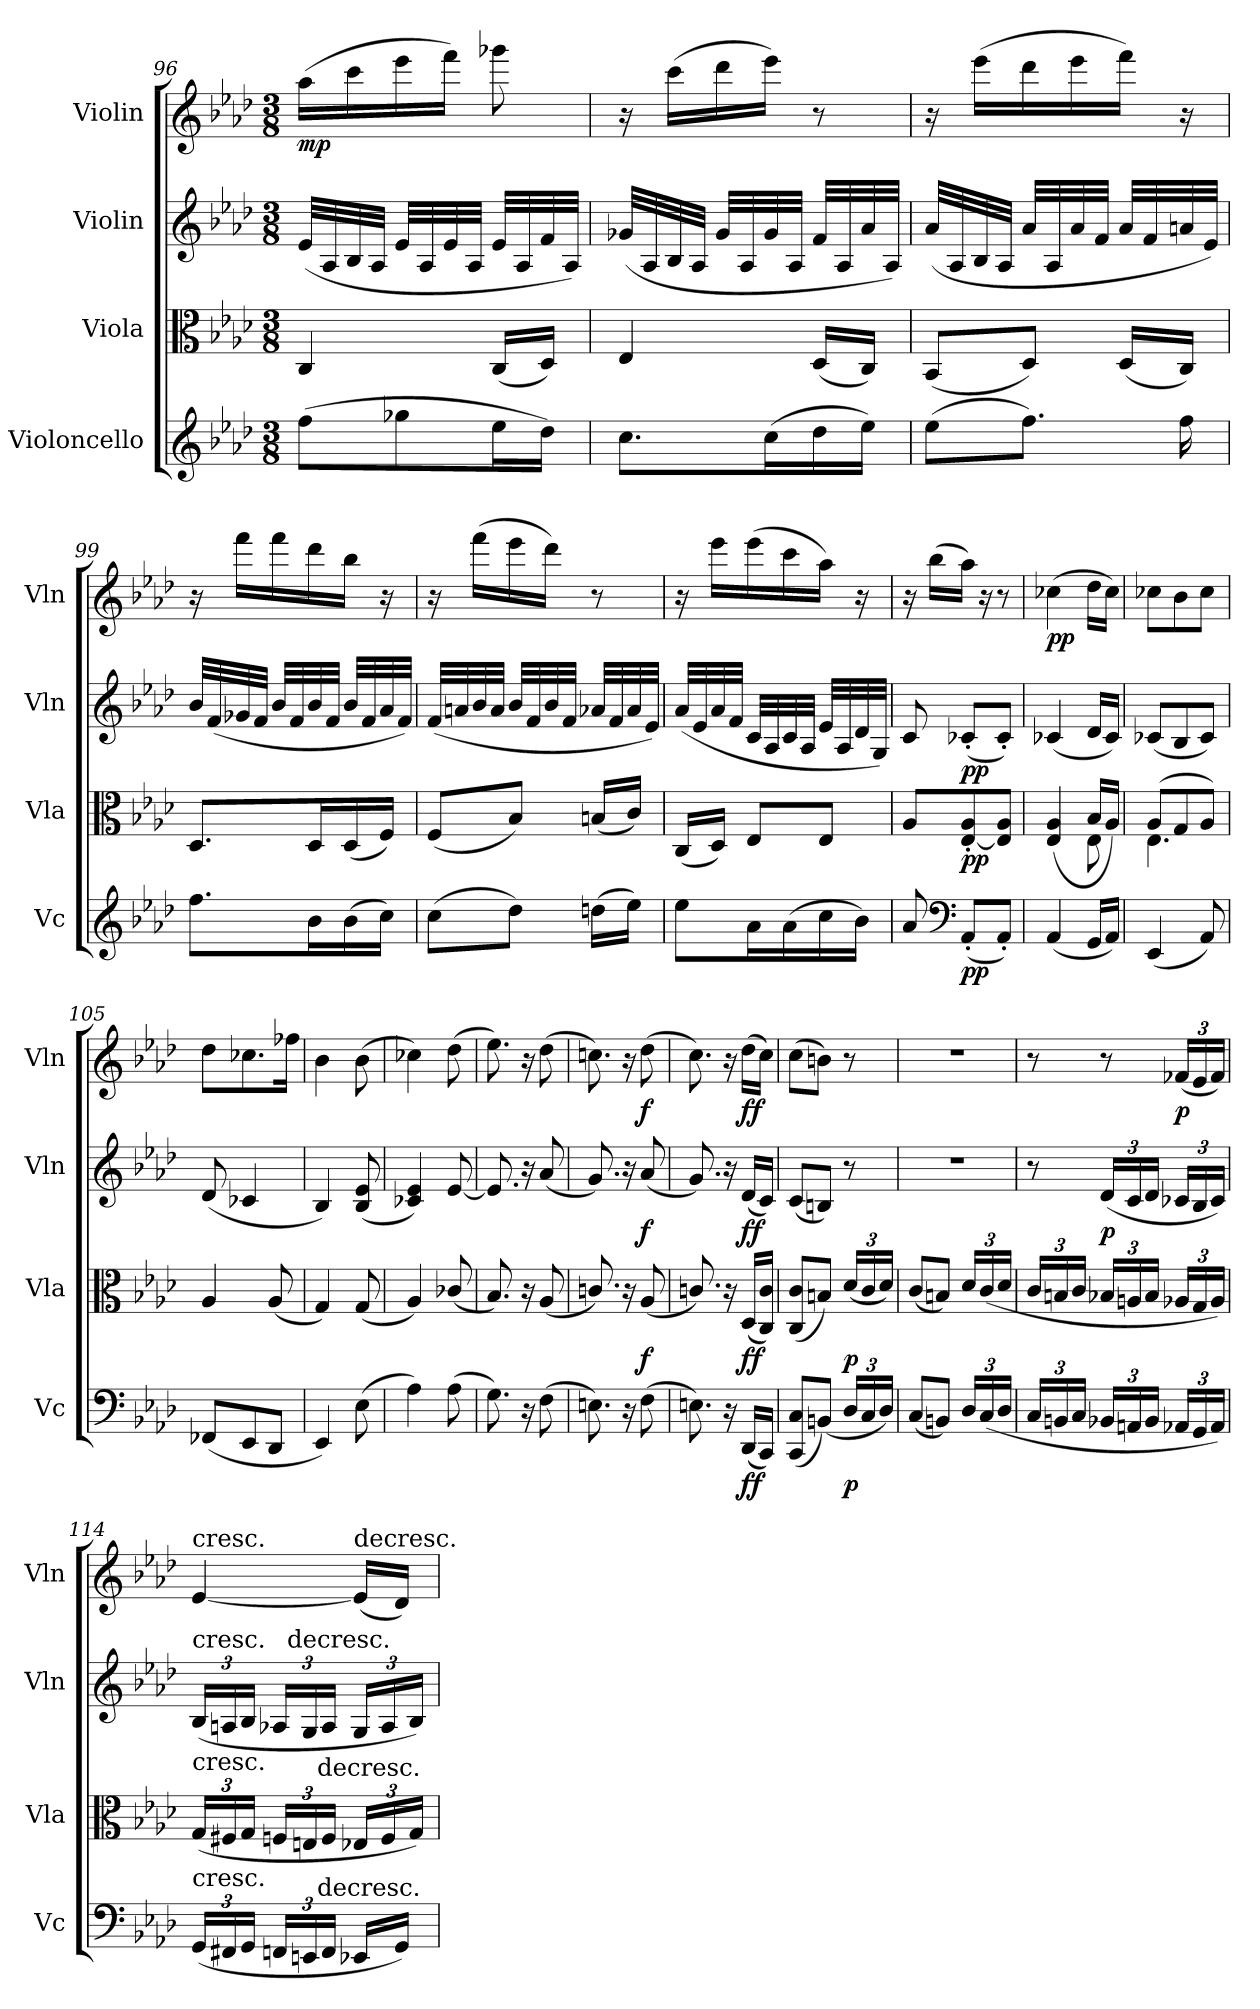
**kern	**dynam	**kern	**dynam	**kern	**dynam	**kern	**dynam
*part4	*part4	*part3	*part3	*part2	*part2	*part1	*part1
*staff4	*staff4	*staff3	*staff3	*staff2	*staff2	*staff1	*staff1
*I"Violoncello	*	*I"Viola	*	*I"Violin	*	*I"Violin	*
*I'Vc	*	*I'Vla	*	*I'Vln	*	*I'Vln	*
*clefG2	*	*clefC3	*	*clefG2	*	*clefG2	*
*k[b-e-a-d-]	*	*k[b-e-a-d-]	*	*k[b-e-a-d-]	*	*k[b-e-a-d-]	*
*M3/8	*	*M3/8	*	*M3/8	*	*M3/8	*
=96	=96	=96	=96	=96	=96	=96	=96
(8ff\L	.	4C/	.	(32e-/LLL	.	(16aa-\LL	mp
.	.	.	.	32A-/	.	.	.
.	.	.	.	32B-/	.	16ccc\	.
.	.	.	.	32A-/JJJ	.	.	.
8gg-X\	.	.	.	32e-/LLL	.	16eee-\	.
.	.	.	.	32A-/	.	.	.
.	.	.	.	32e-/	.	16fff\JJ)	.
.	.	.	.	32A-/JJJ	.	.	.
16ee-\L	.	(16C/LL	.	32e-/LLL	.	8ggg-X\	.
.	.	.	.	32A-/	.	.	.
16dd-\JJ)	.	16D-/JJ)	.	32f/	.	.	.
.	.	.	.	32A-/JJJ)	.	.	.
=97	=97	=97	=97	=97	=97	=97	=97
8.cc\L	.	4E-/	.	(32g-X/LLL	.	16r	.
.	.	.	.	32A-/	.	.	.
.	.	.	.	32B-/	.	(16ccc\LL	.
.	.	.	.	32A-/JJJ	.	.	.
.	.	.	.	32g-/LLL	.	16ddd-\	.
.	.	.	.	32A-/	.	.	.
(16cc\L	.	.	.	32g-/	.	16eee-\JJ)	.
.	.	.	.	32A-/JJJ	.	.	.
16dd-\	.	(16D-/LL	.	32f/LLL	.	8r	.
.	.	.	.	32A-/	.	.	.
16ee-\JJ)	.	16C/JJ)	.	32a-/	.	.	.
.	.	.	.	32A-/JJJ)	.	.	.
=98	=98	=98	=98	=98	=98	=98	=98
(8ee-\L	.	(8BB-/L	.	(32a-/LLL	.	16r	.
.	.	.	.	32A-/	.	.	.
.	.	.	.	32B-/	.	(16eee-\LL	.
.	.	.	.	32A-/JJJ	.	.	.
8.ff\J)	.	8D-/J)	.	32a-/LLL	.	16ddd-\	.
.	.	.	.	32A-/	.	.	.
.	.	.	.	32a-/	.	16eee-\	.
.	.	.	.	32f/JJJ	.	.	.
.	.	(16D-/LL	.	32a-/LLL	.	16fff\JJ)	.
.	.	.	.	32f/	.	.	.
16ff\	.	16C/JJ)	.	32an/	.	16r	.
.	.	.	.	32e-/JJJ)	.	.	.
=99	=99	=99	=99	=99	=99	=99	=99
8.ff\L	.	8.D-/L	.	32b-/LLL	.	16r	.
.	.	.	.	(32f/	.	.	.
.	.	.	.	32g-X/	.	16fff\LL	.
.	.	.	.	32f/JJJ	.	.	.
.	.	.	.	32b-/LLL	.	16fff\	.
.	.	.	.	32f/	.	.	.
16b-\L	.	16D-/L	.	32b-/	.	16ddd-\	.
.	.	.	.	32f/JJJ	.	.	.
(16b-\	.	(16D-/	.	32b-/LLL	.	16bb-\JJ	.
.	.	.	.	32f/	.	.	.
16cc\JJ)	.	16F/JJ)	.	32a-/	.	16r	.
.	.	.	.	32f/JJJ)	.	.	.
=100	=100	=100	=100	=100	=100	=100	=100
(8cc\L	.	(8F/L	.	(32f/LLL	.	16r	.
.	.	.	.	32an/	.	.	.
.	.	.	.	32b-/	.	(16fff\LL	.
.	.	.	.	32a/JJJ	.	.	.
8dd-\J)	.	8B-/J)	.	32b-/LLL	.	16eee-\	.
.	.	.	.	32f/	.	.	.
.	.	.	.	32b-/	.	16ddd-\JJ)	.
.	.	.	.	32f/JJJ	.	.	.
(16ddn\LL	.	(16Bn/LL	.	32a-X/LLL	.	8r	.
.	.	.	.	32f/	.	.	.
16ee-\JJ)	.	16c/JJ)	.	32a-/	.	.	.
.	.	.	.	32e-/JJJ)	.	.	.
=101	=101	=101	=101	=101	=101	=101	=101
8ee-\L	.	(16C/LL	.	(32a-/LLL	.	16r	.
.	.	.	.	32e-/	.	.	.
.	.	16D-/JJ)	.	32a-/	.	16eee-\LL	.
.	.	.	.	32f/JJJ	.	.	.
16a-\L	.	8E-/L	.	32c/LLL	.	(16eee-\	.
.	.	.	.	32A-/	.	.	.
(16a-\	.	.	.	32c/	.	16ccc\	.
.	.	.	.	32A-/JJJ	.	.	.
16cc\	.	8E-/J	.	32e-/LLL	.	16aa-\JJ)	.
.	.	.	.	32A-/	.	.	.
16b-\JJ)	.	.	.	32d-/	.	16r	.
.	.	.	.	32G/JJJ)	.	.	.
=102	=102	=102	=102	=102	=102	=102	=102
8a-/	.	8A-/L	.	8c/	.	16r	.
.	.	.	.	.	.	(16bb-\LL	.
*clefF4	*	*	*	*	*	*	*
(8AA-'/L	pp	[8E-'/ 8A-'/	pp	(8c-X'/L	pp	16aa-\JJ)	.
.	.	.	.	.	.	16r	.
8AA-'/J)	.	8E-]/ 8A-/J	.	8c-'/J)	.	8r	.
=103	=103	=103	=103	=103	=103	=103	=103
*	*	*^	*	*	*	*	*
(4AA-/	.	(4E-/ 4A-/	4ryy	.	(4c-X/	.	(4cc-X\	pp
16GG/LL	.	16B-/LL	8E-\	.	16d-/LL	.	16dd-\LL	.
16AA-/JJ)	.	16A-/JJ)	.	.	16c-/JJ)	.	16cc-\JJ)	.
=104	=104	=104	=104	=104	=104	=104	=104	=104
(4EE-/	.	(8A-/L	4.E-\	.	(8c-X/L	.	8cc-X\L	.
.	.	8G/	.	.	8B-/	.	8b-\	.
8AA-/)	.	8A-/J)	.	.	8c-/J)	.	8cc-\J	.
*	*	*v	*v	*	*	*	*	*
=105	=105	=105	=105	=105	=105	=105	=105
(8FF-X/L	.	4A-/	.	(8d-/	.	8dd-\L	.
8EE-/	.	.	.	4c-X/	.	8.cc-X\	.
8DD-/J	.	(8A-/	.	.	.	.	.
.	.	.	.	.	.	16ff-X\Jk	.
=106	=106	=106	=106	=106	=106	=106	=106
4EE-/)	.	4G/)	.	4B-/)	.	4b-\	.
(8E-\	.	(8G/	.	(8B-/ 8e-/	.	(8b-\	.
=107	=107	=107	=107	=107	=107	=107	=107
4A-\)	.	4A-/)	.	4c-X/ 4e-/)	.	4cc-X\)	.
(8A-\	.	(8c-X/	.	[8e-/	.	(8dd-\	.
=108	=108	=108	=108	=108	=108	=108	=108
8.G\)	.	8.B-/)	.	8.e-/]	.	8.ee-\)	.
16r	.	16r	.	16r	.	16r	.
(8F\	.	(8A-/	.	(8a-/	.	(8dd-\	.
=109	=109	=109	=109	=109	=109	=109	=109
8.En\)	.	8.cn/)	.	8.g/)	.	8.ccn\)	.
16r	.	16r	.	16r	.	16r	.
(8F\	.	(8A-/	f	(8a-/	f	(8dd-\	f
=110	=110	=110	=110	=110	=110	=110	=110
8.En\)	.	8.cn/)	.	8.g/)	.	8.cc\)	.
16r	.	16r	.	16r	.	16r	.
(16DD-/LL	ff	(16D-/LL	ff	(16d-/LL	ff	(16dd-\LL	ff
16CC/JJ)	.	16C/ 16c/JJ)	.	16c/JJ)	.	16cc\JJ)	.
=111	=111	=111	=111	=111	=111	=111	=111
(8CC/ 8C/L	.	(8C/ 8c/L	.	(8c/L	.	(8cc\L	.
(8BBn/J)	.	8Bn/J)	.	8Bn/J)	.	8bn\J)	.
24D-/LL	p	(24d-/LL	p	8r	.	8r	.
24C/	.	24c/	.	.	.	.	.
24D-/JJ)	.	24d-/JJ)	.	.	.	.	.
=112	=112	=112	=112	=112	=112	=112	=112
(8C/L	.	(8c/L	.	4.r	.	4.r	.
8BBn/J)	.	8Bn/J)	.	.	.	.	.
24D-/LL	.	24d-/LL	.	.	.	.	.
(24C/	.	(24c/	.	.	.	.	.
24D-/JJ	.	24d-/JJ	.	.	.	.	.
=113	=113	=113	=113	=113	=113	=113	=113
24C/LL	.	24c/LL	.	8r	.	8r	.
24BBn/	.	24Bn/	.	.	.	.	.
24C/JJ	.	24c/JJ	.	.	.	.	.
24BB-X/LL	.	24B-X/LL	.	(24d-/LL	p	8r	.
24AAn/	.	24An/	.	24c/	.	.	.
24BB-/JJ	.	24B-/JJ	.	24d-/JJ	.	.	.
24AA-X/LL	.	24A-X/LL	.	24c-X/LL	.	(24f-X/LL	p
24GG/	.	24G/	.	24B-/	.	24e-/	.
24AA-/JJ)	.	24A-/JJ)	.	24c-/JJ)	.	24f-/JJ)	.
=114	=114	=114	=114	=114	=114	=114	=114
!	!	!	!	!	!	!LO:TX:t=cresc.	!
!	!	!	!	!LO:TX:t=cresc.	!	!	!
!	!	!LO:TX:t=cresc.	!	!	!	!	!
!LO:TX:t=cresc.	!	!	!	!	!	!	!
(24GG/LL	.	(24G/LL	.	(24B-/LL	.	[4e-/	.
24FF#X/	.	24F#X/	.	24An/	.	.	.
24GG/JJ	.	24G/JJ	.	24B-/JJ	.	.	.
24FFn/LL	.	24Fn/LL	.	24A-X/LL	.	.	.
!	!	!	!	!LO:TX:t=decresc.	!	!	!
24EEn/	.	24En/	.	24G/	.	.	.
!	!	!LO:TX:t=decresc.	!	!	!	!	!
!LO:TX:t=decresc.	!	!	!	!	!	!	!
24FF/JJ	.	24F/JJ	.	24A-/JJ	.	.	.
!	!	!	!	!	!	!LO:TX:t=decresc.	!
16EE-X/LL	.	24E-X/LL	.	24G/LL	.	(16e-/LL]	.
.	.	24F/	.	24A-/	.	.	.
16GG/JJ)	.	.	.	.	.	16d-/JJ)	.
.	.	24G/JJ)	.	24B-/JJ)	.	.	.
=	=	=	=	=	=	=	=
*-	*-	*-	*-	*-	*-	*-	*-
